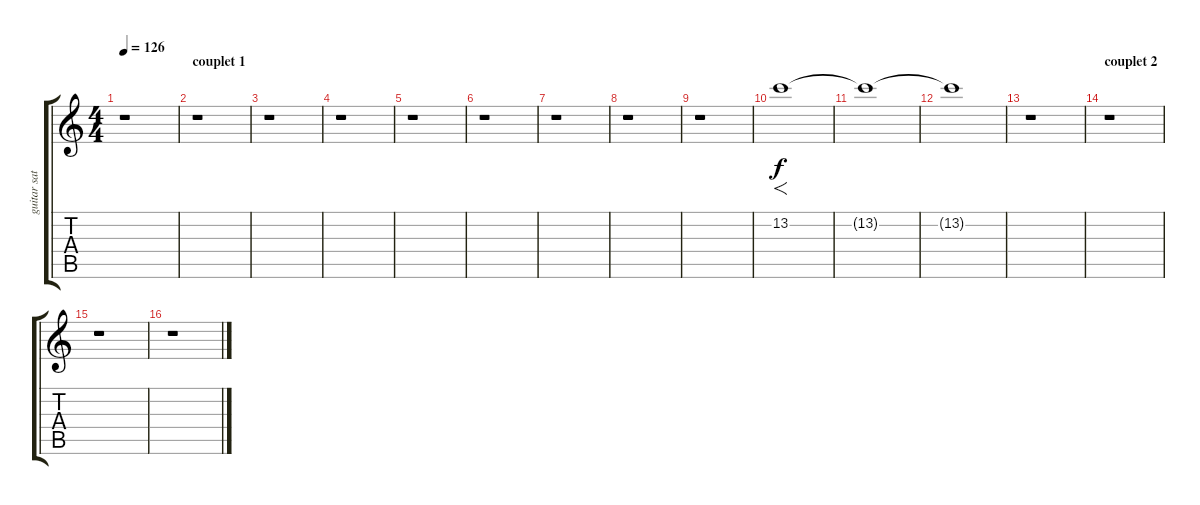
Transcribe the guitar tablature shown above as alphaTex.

\track ("guitar sat" "guitar sat") {instrument overdrivenguitar}
\staff {score tabs}
\tuning (E4 B3 G3 D3 A2 E2) {hide}
\ts (4 4)
\tempo 126
\clef g2
\ks c
r.1{dy f} |
\section ("" "couplet 1")
r.1 |
r.1 |
r.1 |
r.1 |
r.1 |
r.1 |
r.1 |
r.1 |
13.2.1{f} |
13.2{t}.1 |
13.2{t}.1 |
r.1 |
\section ("" "couplet 2")
r.1 |
r.1 |
r.1
